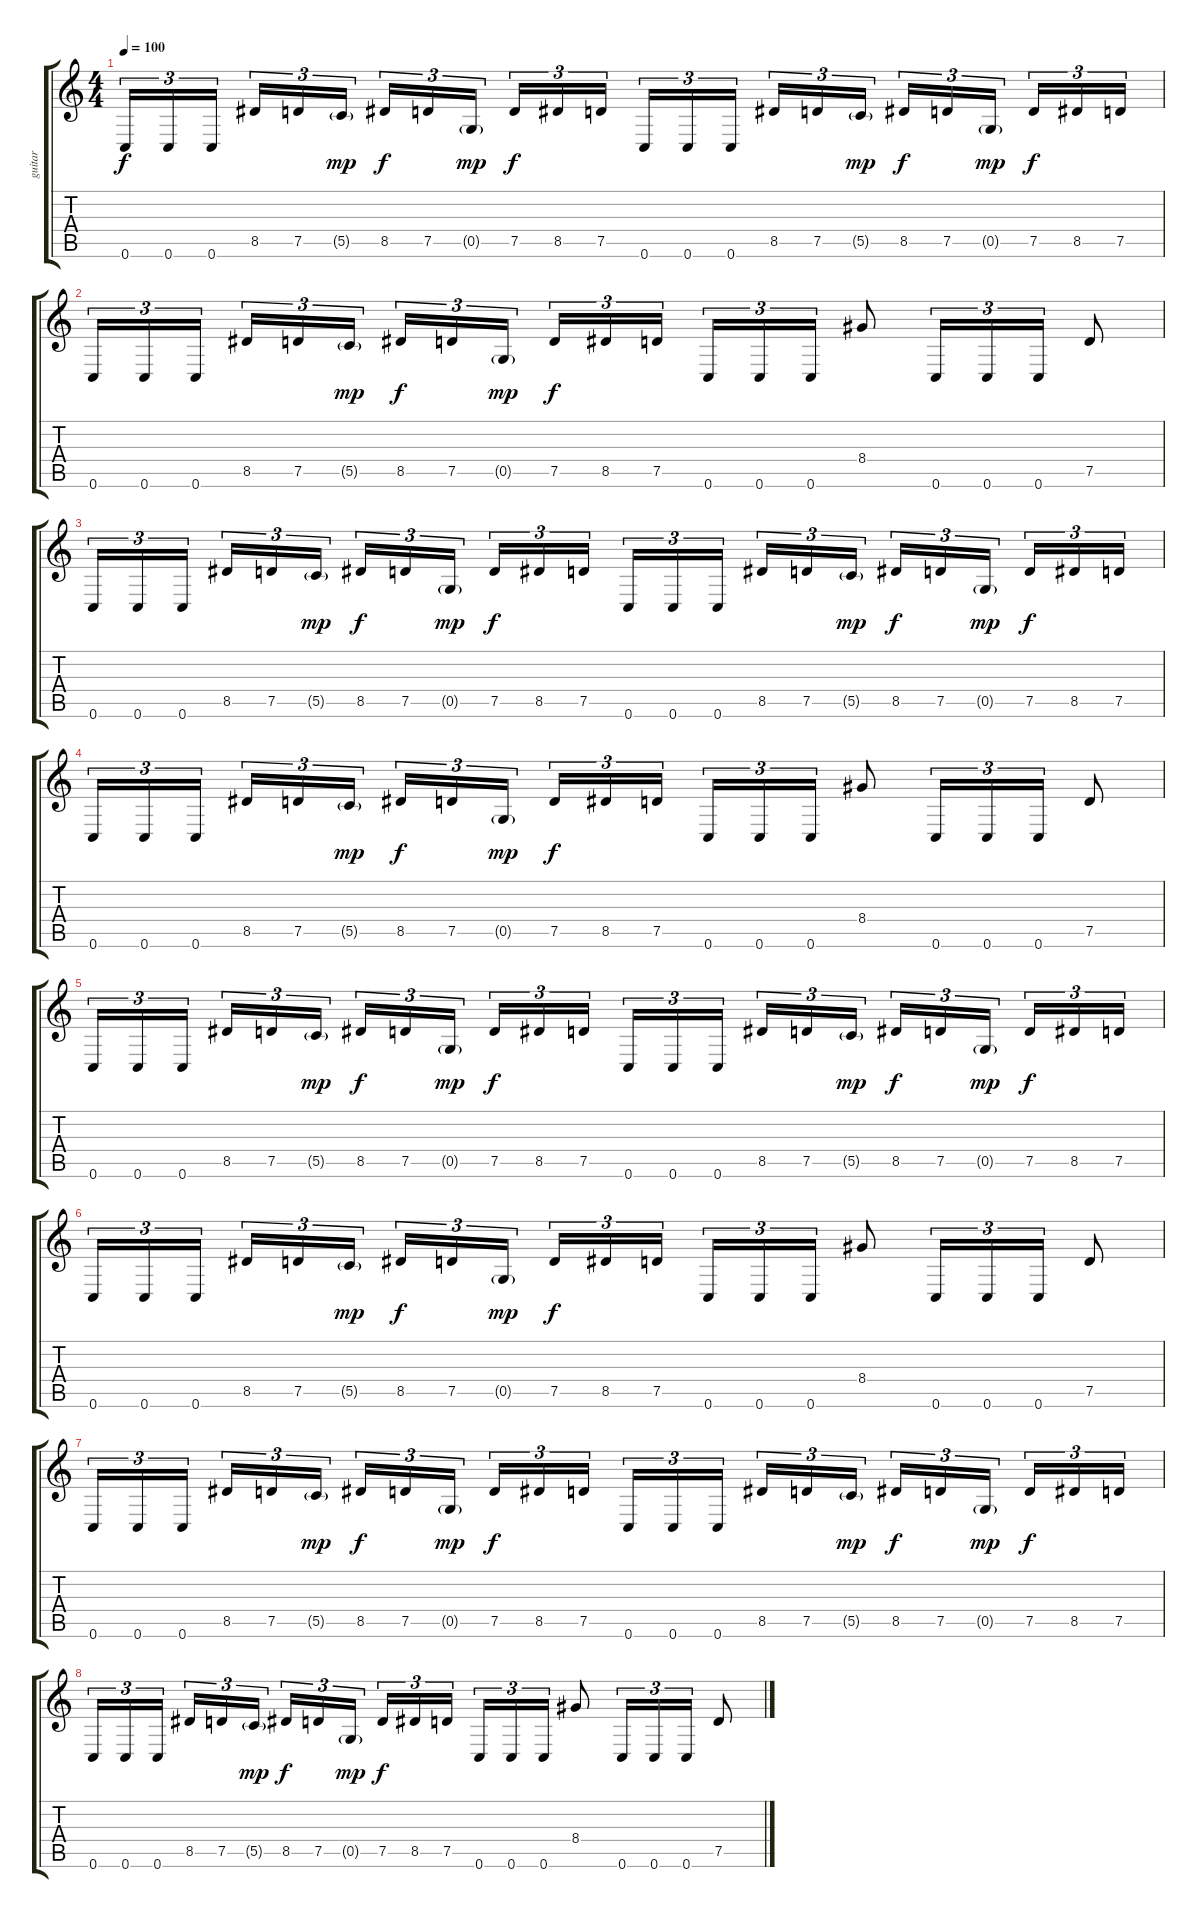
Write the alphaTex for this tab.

\track ("guitar" "guitar") {instrument distortionguitar}
\staff {score tabs}
\tuning (D4 A3 F3 C3 G2 C2) {hide}
\ts (4 4)
\tempo 100
\clef g2
\ks c
0.6.16{tu (3 2) dy f instrument distortionguitar} 0.6.16{tu (3 2)} 0.6.16{tu (3 2)} 8.5.16{tu (3 2)} 7.5.16{tu (3 2)} 5.5{g}.16{tu (3 2) dy mp} 8.5.16{tu (3 2) dy f} 7.5.16{tu (3 2)} 0.5{g}.16{tu (3 2) dy mp} 7.5.16{tu (3 2) dy f} 8.5.16{tu (3 2)} 7.5.16{tu (3 2)} 0.6.16{tu (3 2)} 0.6.16{tu (3 2)} 0.6.16{tu (3 2)} 8.5.16{tu (3 2)} 7.5.16{tu (3 2)} 5.5{g}.16{tu (3 2) dy mp} 8.5.16{tu (3 2) dy f} 7.5.16{tu (3 2)} 0.5{g}.16{tu (3 2) dy mp} 7.5.16{tu (3 2) dy f} 8.5.16{tu (3 2)} 7.5.16{tu (3 2)} |
0.6.16{tu (3 2)} 0.6.16{tu (3 2)} 0.6.16{tu (3 2)} 8.5.16{tu (3 2)} 7.5.16{tu (3 2)} 5.5{g}.16{tu (3 2) dy mp} 8.5.16{tu (3 2) dy f} 7.5.16{tu (3 2)} 0.5{g}.16{tu (3 2) dy mp} 7.5.16{tu (3 2) dy f} 8.5.16{tu (3 2)} 7.5.16{tu (3 2)} 0.6.16{tu (3 2)} 0.6.16{tu (3 2)} 0.6.16{tu (3 2)} 8.4.8 0.6.16{tu (3 2)} 0.6.16{tu (3 2)} 0.6.16{tu (3 2)} 7.5.8 |
0.6.16{tu (3 2)} 0.6.16{tu (3 2)} 0.6.16{tu (3 2)} 8.5.16{tu (3 2)} 7.5.16{tu (3 2)} 5.5{g}.16{tu (3 2) dy mp} 8.5.16{tu (3 2) dy f} 7.5.16{tu (3 2)} 0.5{g}.16{tu (3 2) dy mp} 7.5.16{tu (3 2) dy f} 8.5.16{tu (3 2)} 7.5.16{tu (3 2)} 0.6.16{tu (3 2)} 0.6.16{tu (3 2)} 0.6.16{tu (3 2)} 8.5.16{tu (3 2)} 7.5.16{tu (3 2)} 5.5{g}.16{tu (3 2) dy mp} 8.5.16{tu (3 2) dy f} 7.5.16{tu (3 2)} 0.5{g}.16{tu (3 2) dy mp} 7.5.16{tu (3 2) dy f} 8.5.16{tu (3 2)} 7.5.16{tu (3 2)} |
0.6.16{tu (3 2)} 0.6.16{tu (3 2)} 0.6.16{tu (3 2)} 8.5.16{tu (3 2)} 7.5.16{tu (3 2)} 5.5{g}.16{tu (3 2) dy mp} 8.5.16{tu (3 2) dy f} 7.5.16{tu (3 2)} 0.5{g}.16{tu (3 2) dy mp} 7.5.16{tu (3 2) dy f} 8.5.16{tu (3 2)} 7.5.16{tu (3 2)} 0.6.16{tu (3 2)} 0.6.16{tu (3 2)} 0.6.16{tu (3 2)} 8.4.8 0.6.16{tu (3 2)} 0.6.16{tu (3 2)} 0.6.16{tu (3 2)} 7.5.8 |
0.6.16{tu (3 2)} 0.6.16{tu (3 2)} 0.6.16{tu (3 2)} 8.5.16{tu (3 2)} 7.5.16{tu (3 2)} 5.5{g}.16{tu (3 2) dy mp} 8.5.16{tu (3 2) dy f} 7.5.16{tu (3 2)} 0.5{g}.16{tu (3 2) dy mp} 7.5.16{tu (3 2) dy f} 8.5.16{tu (3 2)} 7.5.16{tu (3 2)} 0.6.16{tu (3 2)} 0.6.16{tu (3 2)} 0.6.16{tu (3 2)} 8.5.16{tu (3 2)} 7.5.16{tu (3 2)} 5.5{g}.16{tu (3 2) dy mp} 8.5.16{tu (3 2) dy f} 7.5.16{tu (3 2)} 0.5{g}.16{tu (3 2) dy mp} 7.5.16{tu (3 2) dy f} 8.5.16{tu (3 2)} 7.5.16{tu (3 2)} |
0.6.16{tu (3 2)} 0.6.16{tu (3 2)} 0.6.16{tu (3 2)} 8.5.16{tu (3 2)} 7.5.16{tu (3 2)} 5.5{g}.16{tu (3 2) dy mp} 8.5.16{tu (3 2) dy f} 7.5.16{tu (3 2)} 0.5{g}.16{tu (3 2) dy mp} 7.5.16{tu (3 2) dy f} 8.5.16{tu (3 2)} 7.5.16{tu (3 2)} 0.6.16{tu (3 2)} 0.6.16{tu (3 2)} 0.6.16{tu (3 2)} 8.4.8 0.6.16{tu (3 2)} 0.6.16{tu (3 2)} 0.6.16{tu (3 2)} 7.5.8 |
0.6.16{tu (3 2)} 0.6.16{tu (3 2)} 0.6.16{tu (3 2)} 8.5.16{tu (3 2)} 7.5.16{tu (3 2)} 5.5{g}.16{tu (3 2) dy mp} 8.5.16{tu (3 2) dy f} 7.5.16{tu (3 2)} 0.5{g}.16{tu (3 2) dy mp} 7.5.16{tu (3 2) dy f} 8.5.16{tu (3 2)} 7.5.16{tu (3 2)} 0.6.16{tu (3 2)} 0.6.16{tu (3 2)} 0.6.16{tu (3 2)} 8.5.16{tu (3 2)} 7.5.16{tu (3 2)} 5.5{g}.16{tu (3 2) dy mp} 8.5.16{tu (3 2) dy f} 7.5.16{tu (3 2)} 0.5{g}.16{tu (3 2) dy mp} 7.5.16{tu (3 2) dy f} 8.5.16{tu (3 2)} 7.5.16{tu (3 2)} |
0.6.16{tu (3 2)} 0.6.16{tu (3 2)} 0.6.16{tu (3 2)} 8.5.16{tu (3 2)} 7.5.16{tu (3 2)} 5.5{g}.16{tu (3 2) dy mp} 8.5.16{tu (3 2) dy f} 7.5.16{tu (3 2)} 0.5{g}.16{tu (3 2) dy mp} 7.5.16{tu (3 2) dy f} 8.5.16{tu (3 2)} 7.5.16{tu (3 2)} 0.6.16{tu (3 2)} 0.6.16{tu (3 2)} 0.6.16{tu (3 2)} 8.4.8 0.6.16{tu (3 2)} 0.6.16{tu (3 2)} 0.6.16{tu (3 2)} 7.5.8
